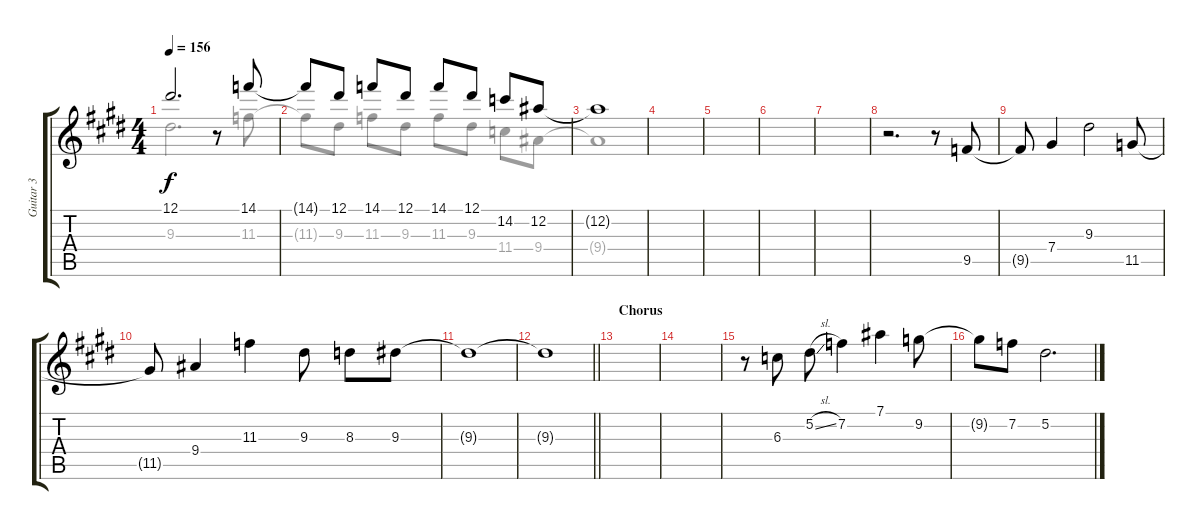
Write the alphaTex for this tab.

\track ("Guitar 3" "Guitar 3") {instrument distortionguitar}
\staff {score tabs}
\tuning (Eb4 Bb3 Gb3 Db3 Ab2 Eb2) {hide}
\voice
\ts (4 4)
\tempo 156
\clef g2
\ks e
12.1{t}.2{d dy f} r.8 14.1.8 |
\ks c#minor
14.1{t}.8 12.1.8 14.1.8 12.1.8 14.1.8 12.1.8 14.2.8 12.2.8 |
12.2{t}.1 |
|
\ks e
|
\ks c#minor
|
|
r.2{d} r.8 9.5.8 |
9.5{t}.8 7.4.4 9.3.2 11.5.8 |
11.5{t}.8 9.4.4 11.3.4 9.3.8 8.3.8 9.3.8 |
\ks e
9.3{t}.1 |
\barLineRight lightlight
\ks c#minor
9.3{t}.1 |
\section ("" "Chorus")
|
\ks e
|
\ks c#minor
r.8 6.3.8 5.2{sl}.8 7.2.4 7.1.4 9.2.8 |
9.2{t}.8 7.2.8 5.2.2{d}
\voice
\clef g2
\ottava regular
\simile none
\ks e
9.3{t}.2{d dy f} r.8 11.3.8 |
\ks c#minor
11.3{t}.8 9.3.8 11.3.8 9.3.8 11.3.8 9.3.8 11.4.8 9.4.8 |
9.4{t}.1 |
|
\ks e
|
\ks c#minor
|
|
|
|
|
\ks e
|
\barLineRight lightlight
\ks c#minor
|
|
\ks e
|
\ks c#minor
|
